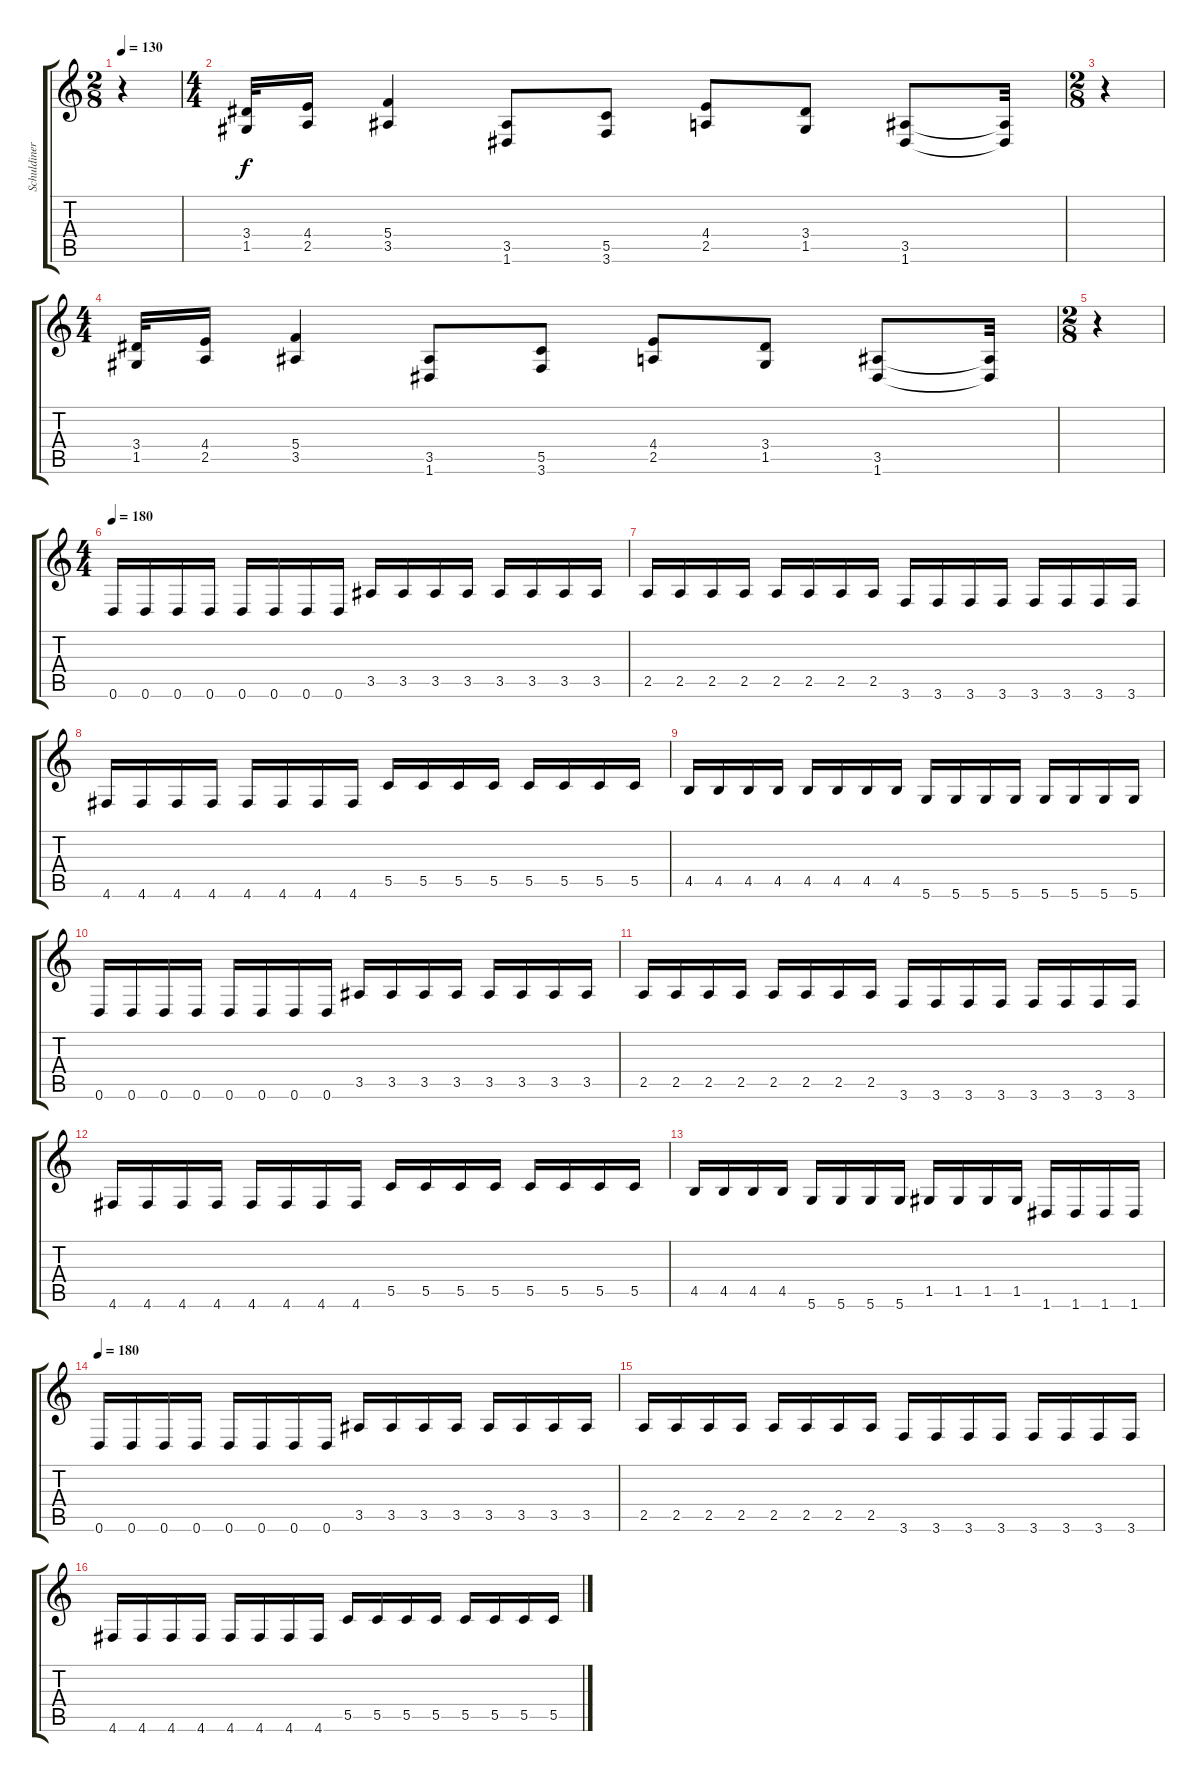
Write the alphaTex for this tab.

\track ("Schuldiner" "Schuldiner") {instrument distortionguitar}
\staff {score tabs}
\tuning (D4 A3 F3 C3 G2 D2) {hide}
\ts (2 8)
\tempo 130
\clef g2
\ks c
r.4{dy f} |
\ts (4 4)
(3.4 1.5).32 (4.4 2.5).16 (5.4 3.5).4 (3.5 1.6).8 (5.5 3.6).8 (4.4 2.5).8 (3.4 1.5).8 (3.5 1.6).8 (3.5{t} 1.6{t}).32 |
\ts (2 8)
r.4 |
\ts (4 4)
(3.4 1.5).32 (4.4 2.5).16 (5.4 3.5).4 (3.5 1.6).8 (5.5 3.6).8 (4.4 2.5).8 (3.4 1.5).8 (3.5 1.6).8 (3.5{t} 1.6{t}).32 |
\ts (2 8)
r.4 |
\ts (4 4)
\tempo 180
0.6.16 0.6.16 0.6.16 0.6.16 0.6.16 0.6.16 0.6.16 0.6.16 3.5.16 3.5.16 3.5.16 3.5.16 3.5.16 3.5.16 3.5.16 3.5.16 |
2.5.16 2.5.16 2.5.16 2.5.16 2.5.16 2.5.16 2.5.16 2.5.16 3.6.16 3.6.16 3.6.16 3.6.16 3.6.16 3.6.16 3.6.16 3.6.16 |
4.6.16 4.6.16 4.6.16 4.6.16 4.6.16 4.6.16 4.6.16 4.6.16 5.5.16 5.5.16 5.5.16 5.5.16 5.5.16 5.5.16 5.5.16 5.5.16 |
4.5.16 4.5.16 4.5.16 4.5.16 4.5.16 4.5.16 4.5.16 4.5.16 5.6.16 5.6.16 5.6.16 5.6.16 5.6.16 5.6.16 5.6.16 5.6.16 |
0.6.16 0.6.16 0.6.16 0.6.16 0.6.16 0.6.16 0.6.16 0.6.16 3.5.16 3.5.16 3.5.16 3.5.16 3.5.16 3.5.16 3.5.16 3.5.16 |
2.5.16 2.5.16 2.5.16 2.5.16 2.5.16 2.5.16 2.5.16 2.5.16 3.6.16 3.6.16 3.6.16 3.6.16 3.6.16 3.6.16 3.6.16 3.6.16 |
4.6.16 4.6.16 4.6.16 4.6.16 4.6.16 4.6.16 4.6.16 4.6.16 5.5.16 5.5.16 5.5.16 5.5.16 5.5.16 5.5.16 5.5.16 5.5.16 |
4.5.16 4.5.16 4.5.16 4.5.16 5.6.16 5.6.16 5.6.16 5.6.16 1.5.16 1.5.16 1.5.16 1.5.16 1.6.16 1.6.16 1.6.16 1.6.16 |
\tempo 180
0.6.16 0.6.16 0.6.16 0.6.16 0.6.16 0.6.16 0.6.16 0.6.16 3.5.16 3.5.16 3.5.16 3.5.16 3.5.16 3.5.16 3.5.16 3.5.16 |
2.5.16 2.5.16 2.5.16 2.5.16 2.5.16 2.5.16 2.5.16 2.5.16 3.6.16 3.6.16 3.6.16 3.6.16 3.6.16 3.6.16 3.6.16 3.6.16 |
4.6.16 4.6.16 4.6.16 4.6.16 4.6.16 4.6.16 4.6.16 4.6.16 5.5.16 5.5.16 5.5.16 5.5.16 5.5.16 5.5.16 5.5.16 5.5.16
